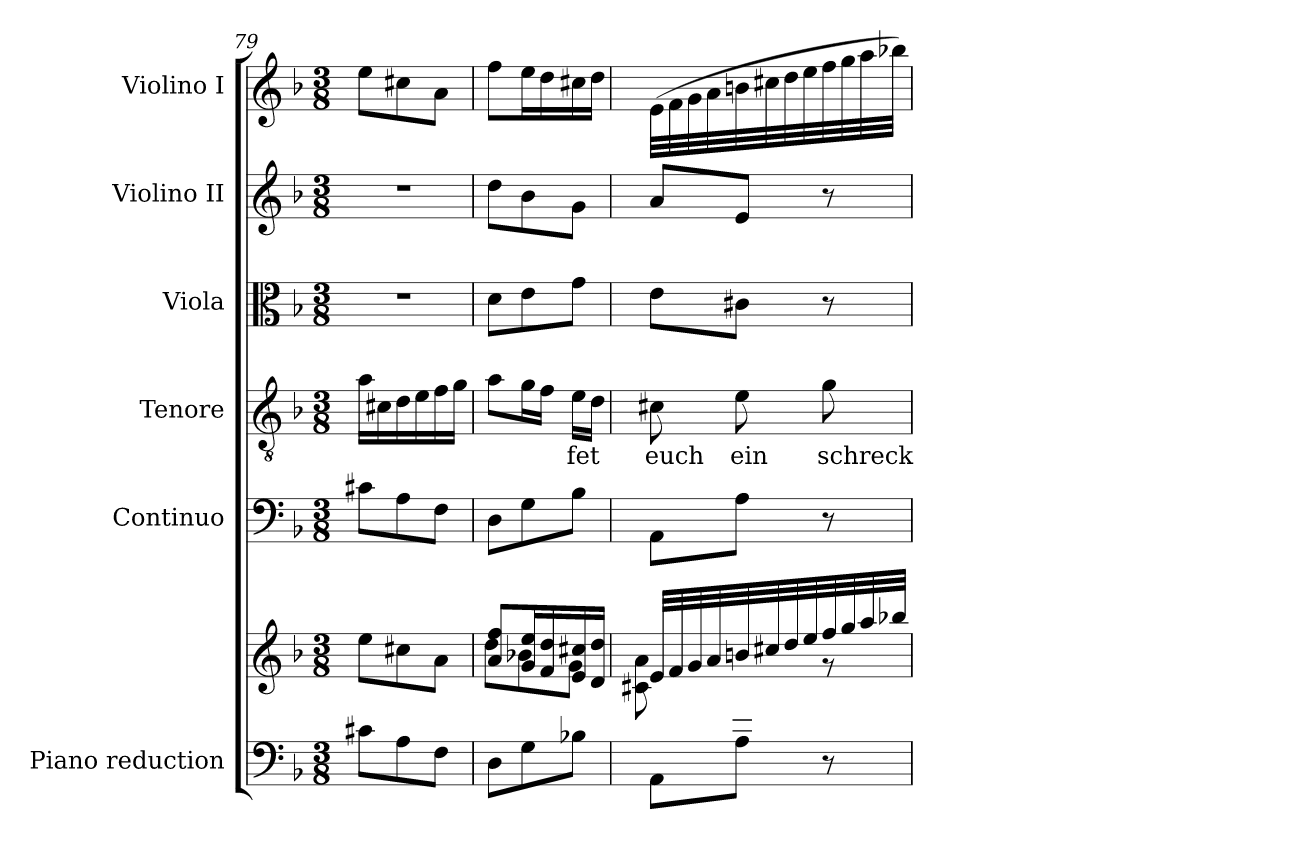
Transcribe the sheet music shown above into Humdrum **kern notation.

**kern	**kern	**kern	**kern	**text	**kern	**kern	**kern
*part6	*part6	*part5	*part4	*part4	*part3	*part2	*part1
*staff7	*staff6	*staff5	*staff4	*staff4	*staff3	*staff2	*staff1
*I"Piano reduction	*	*I"Continuo	*I"Tenore	*	*I"Viola	*I"Violino II	*I"Violino I
*I'Pno	*	*	*	*	*I'Vla	*I'Vln	*I'Vln
*clefF4	*clefG2	*clefF4	*clefGv2	*	*clefC3	*clefG2	*clefG2
*k[b-]	*k[b-]	*k[b-]	*k[b-]	*	*k[b-]	*k[b-]	*k[b-]
*M3/8	*M3/8	*M3/8	*M3/8	*	*M3/8	*M3/8	*M3/8
=79	=79	=79	=79	=79	=79	=79	=79
8c#X\L	8ee\L	8c#X\L	16a\LL	.	4.r	4.r	8ee\L
.	.	.	16c#X\	.	.	.	.
8A\	8cc#X\	8A\	16d\	.	.	.	8cc#X\
.	.	.	16e\	.	.	.	.
8F\J	8a\J	8F\J	16f\	.	.	.	8a\J
.	.	.	16g\JJ	.	.	.	.
=80	=80	=80	=80	=80	=80	=80	=80
*	*^	*	*	*	*	*	*
8D\L	8a/ 8ff/L	8dd\L	8D\L	8a\L	.	8d\L	8dd\L	8ff\L
8G\	16g/ 16ee/L	8b-X\	8G\	16g\L	.	8e\	8b-\	16ee\L
.	16f/ 16dd/	.	.	16f\JJ	.	.	.	16dd\
!	!	!	!	!	!LO:LY:b	!	!	!
8B-X\J	16e/ 16cc#X/	8g\J	8B-\J	16e\LL	-fet	8g\J	8g\J	16cc#X\
.	16d/ 16dd/JJ	.	.	16d\JJ	.	.	.	16dd\JJ
=81	=81	=81	=81	=81	=81	=81	=81	=81
*^	*	*	*	*	*	*	*	*
!	!	!	!	!	!	!LO:LY:b	!	!	!
8ryy	8AA\L	32e/LLL	8c#X\ 8a\L	8AA\L	8c#X\	euch	8e\L	8a/L	(>32e\LLL
.	.	32f/	.	.	.	.	.	.	32f\
.	.	32g/	.	.	.	.	.	.	32g\
.	.	32a/	.	.	.	.	.	.	32a\
!	!	!	!	!	!	!LO:LY:b	!	!	!
8c#X/ 8e/J	8A\J	32bn/	8ryy	8A\J	8e\	ein	8c#X\J	8e/J	32bn\
.	.	32cc#X/	.	.	.	.	.	.	32cc#X\
.	.	32dd/	.	.	.	.	.	.	32dd\
.	.	32ee/	.	.	.	.	.	.	32ee\
!	!	!	!	!	!	!LO:LY:b	!	!	!
8ryy	8r	32ff/	8r	8r	8g\	schreck-	8r	8r	32ff\
.	.	32gg/	.	.	.	.	.	.	32gg\
.	.	32aa/	.	.	.	.	.	.	32aa\
.	.	32bb-X/JJJ	.	.	.	.	.	.	32bb-X\JJJ)
*v	*v	*	*	*	*	*	*	*	*
*	*v	*v	*	*	*	*	*	*
=	=	=	=	=	=	=	=
*-	*-	*-	*-	*-	*-	*-	*-
